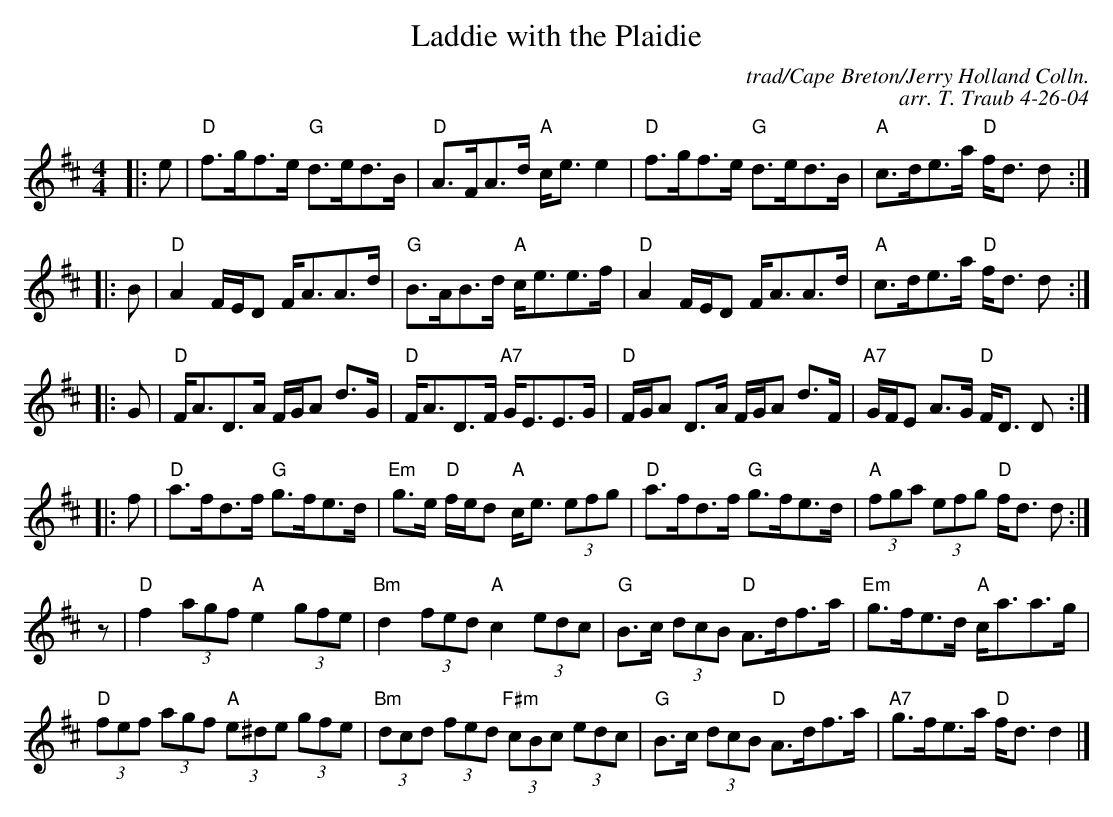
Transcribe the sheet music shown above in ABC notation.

X:1
T: Laddie with the Plaidie
C: trad/Cape Breton/Jerry Holland Colln.
C: arr. T. Traub 4-26-04
M: 4/4
K: D
L: 1/8
|: e|"D"f>gf>e "G"d>ed>B|"D"A>FA>d "A"c<e e2|"D"f>gf>e "G"d>ed>B |"A"c>de>a "D"f<d d :|
|: B|"D"A2 F/E/D F<AA>d|"G"B>AB>d "A"c<ee>f|"D"A2 F/E/D F<AA>d|"A"c>de>a "D"f<d d :|
|: G|"D"F<AD>A F/G/A d>G|"D"F<AD>F "A7"G<EE>G|"D"F/G/A D>A F/G/A d>F|"A7"G/F/E A>G "D"F<D D :|
|: f|"D"a>fd>f "G"g>fe>d|"Em"g>e "D"f/e/d "A"c<e (3efg|"D"a>fd>f "G"g>fe>d|"A"(3fga (3efg "D"f<d d :|
z|"D"f2 (3agf "A"e2 (3gfe|"Bm"d2 (3fed "A"c2 (3edc|"G"B>c (3dcB "D"A>df>a|"Em"g>fe>d "A"c<aa>g|
"D"(3fef (3agf "A"(3e^de (3gfe|"Bm"(3dcd (3fed "F#m"(3cBc (3edc|"G"B>c (3dcB "D"A>df>a|"A7"g>fe>a "D"f<d d2 |]
